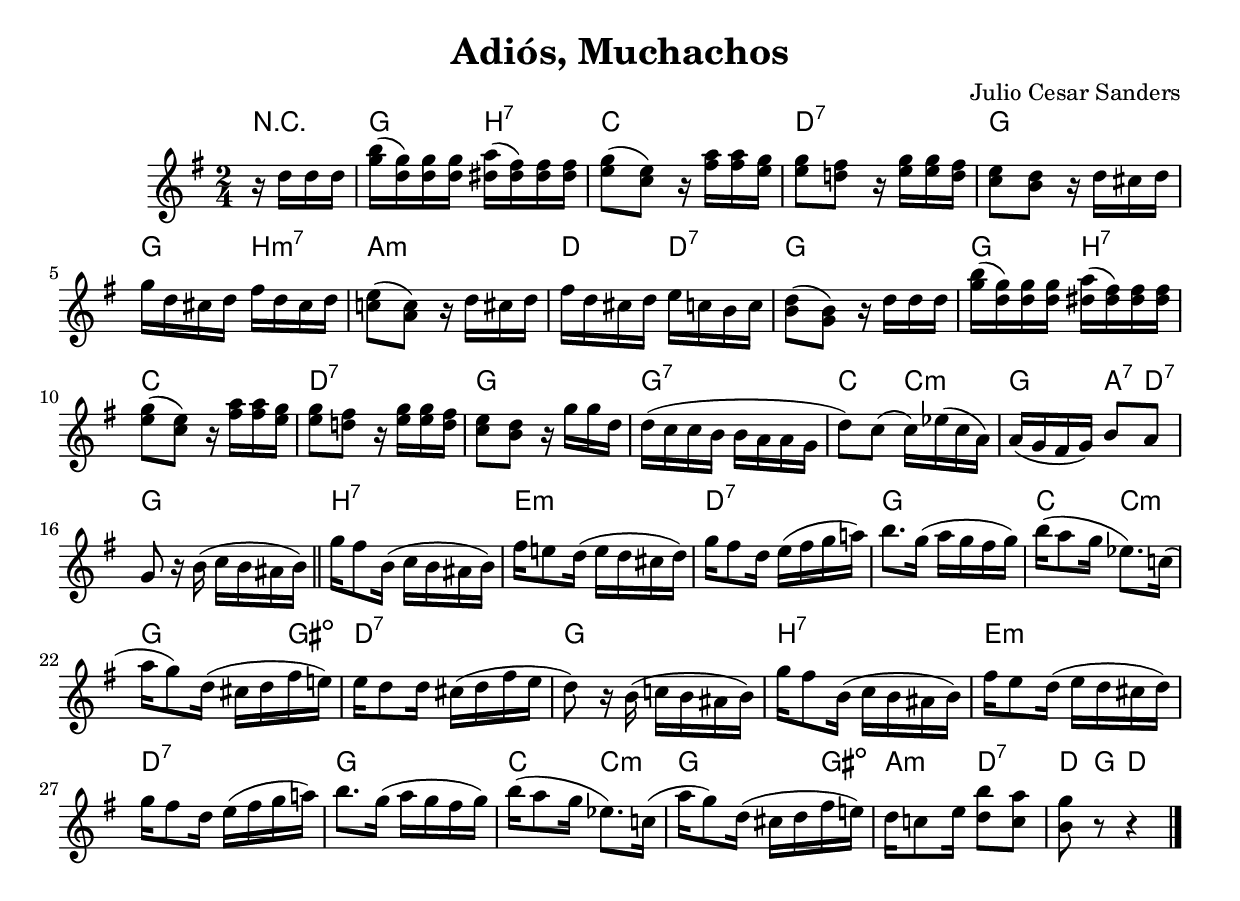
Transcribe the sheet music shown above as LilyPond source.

%%% Adiós, Muchcachos
\include "suomi.ly"

\header {
  title = "Adiós, Muchachos"
%  subtitle = 
  composer = "Julio Cesar Sanders"
}

<< 
  \chords { 
    r4 |
    g4 h:7  | c2      | d:7     | g   |
    g4 h:m7 | a2:m    | d4  d:7 | g2  |
    g4 h:7  | c2      | d:7     | g   | 
    g:7     | c4  c:m | g  a8:7 d:7 | g2 |
    h:7     | e:m     | d:7     | g   |
    c4 c:m  | g4. gis8:dim | d2:7   | g  |
    h:7     | e:m     | d:7     | g   |
    c4 c:m  | g4. gis8:dim | a4:m d:7 | d8 g d4 |
  }
  
\relative c'' {
  \time 2/4
  \key g \major
  \partial 4 r16 d d d |
  << {h'16( g) g g} {g d d d}>> << {a'( fis) fis fis} {dis dis dis dis} >>  |
  << {g8( e)} {e c} >> r16 << {a' a g } {fis fis e} >> |
  << {g8 fis} {e d!} >> r16 << {g g fis} {e e d} >> |
  << {e8 d} {c h} >> r16 d cis d |
  g d cis d fis d cis d |
  << {e8( c)} {c! a} >> r16 d cis d |
  fis d cis d e c h c |
  << {d8( h)} {h g}>> r16 d' d d |
  << {h'16( g) g g} {g d d d}>> << {a'( fis) fis fis} {dis dis dis dis} >>  |
  << {g8( e)} {e c} >> r16 << {a' a g } {fis fis e} >> |
  << {g8 fis} {e d!} >> r16 << {g g fis} {e e d} >> |
  << {e8 d} {c h} >> r16 g' g d |
  d( c c h \stemDown h a a g |
  d'8) c( c16) es( c a) |
  \stemNeutral a( g fis g) h8 a |
  g r16 h( c h ais h) \bar "||"
  g' fis8 h,16( c h ais h) |
  fis' e!8 d16( e d cis d) |
  g fis8 d16 e( fis g a!) |
  h8. g16( a g fis g) |
  h( a8 g16 es8.) c!16( |
  a' g8) d16( cis d fis e!) |
  e d8 d16 cis( d fis e |
  d8) r16 h( c! h ais h) |
  g' fis8 h,16( c h ais h) |
  fis' e8 d16( e d cis d) |
  g fis8 d16 e( fis g a!) |
  h8. g16( a g fis g) |
  h( a8 g16 es8.) c!16( |
  a' g8) d16( cis d fis e!) |
  d c!8 e16 << {h'8 a} {d, c} >>|
  <<g' h,>> r8 r4 \bar "|."
}
>>
  
%% Optional version number
\version "2.12.1"
